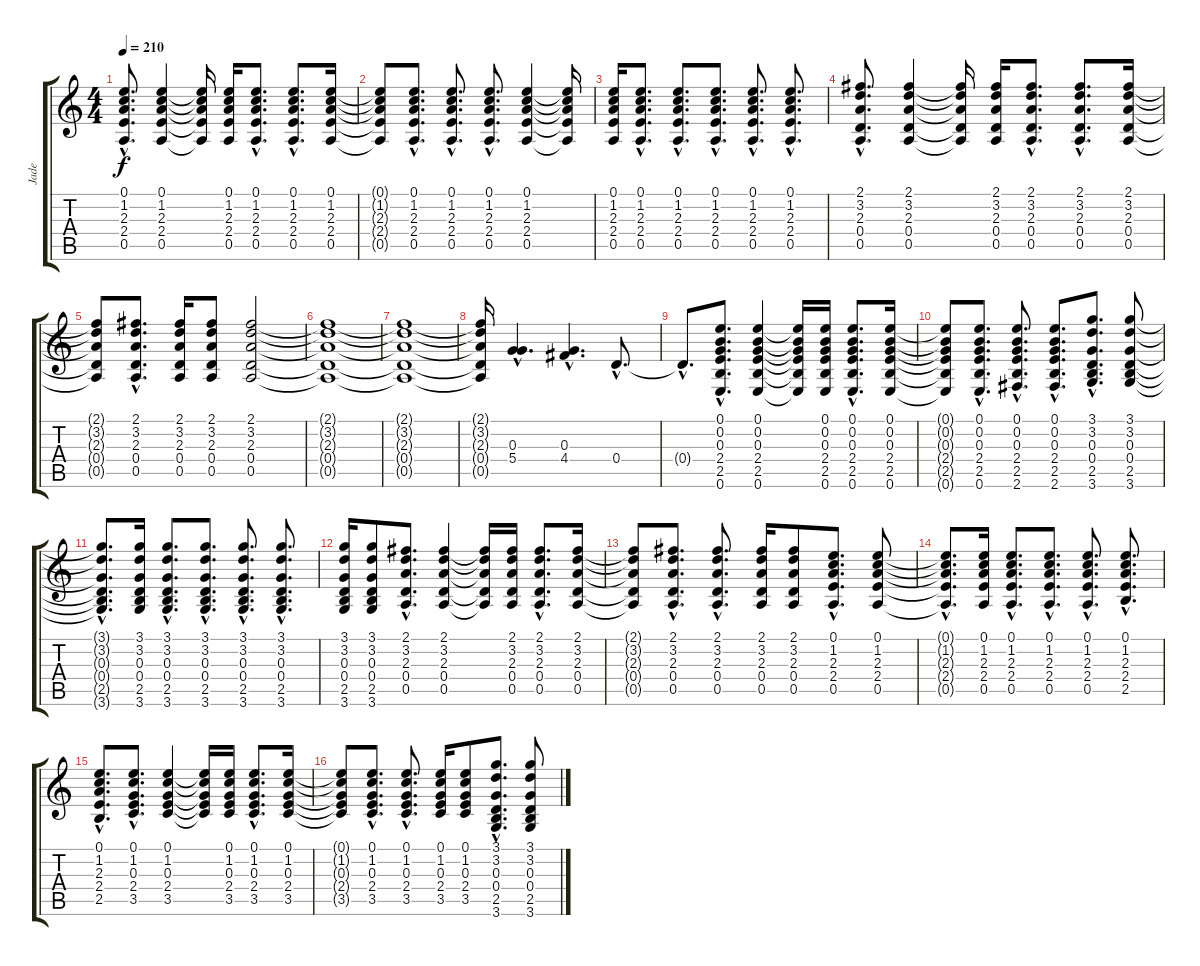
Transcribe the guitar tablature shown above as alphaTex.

\track ("Jade" "Jade") {instrument electricguitarclean}
\staff {score tabs}
\tuning (E4 B3 G3 D3 A2 E2) {hide}
\ts (4 4)
\tempo 210
\clef g2
\ks c
(0.1{hac} 1.2{hac} 2.3{hac} 2.4{hac} 0.5{hac}).8{d dy f} (0.1 1.2 2.3 2.4 0.5).4 (0.1{t} 1.2{t} 2.3{t} 2.4{t} 0.5{t}).16 (0.1 1.2 2.3 2.4 0.5).16 (0.1{hac} 1.2{hac} 2.3{hac} 2.4{hac} 0.5{hac}).8{d} (0.1{hac} 1.2{hac} 2.3{hac} 2.4{hac} 0.5{hac}).8{d} (0.1 1.2 2.3 2.4 0.5).16 |
(0.1{t} 1.2{t} 2.3{t} 2.4{t} 0.5{t}).8 (0.1{hac} 1.2{hac} 2.3{hac} 2.4{hac} 0.5{hac}).8{d} (0.1{hac} 1.2{hac} 2.3{hac} 2.4{hac} 0.5{hac}).8{d} (0.1{hac} 1.2{hac} 2.3{hac} 2.4{hac} 0.5{hac}).8{d} (0.1 1.2 2.3 2.4 0.5).4 (0.1{t} 1.2{t} 2.3{t} 2.4{t} 0.5{t}).16 |
(0.1 1.2 2.3 2.4 0.5).16 (0.1{hac} 1.2{hac} 2.3{hac} 2.4{hac} 0.5{hac}).8{d} (0.1{hac} 1.2{hac} 2.3{hac} 2.4{hac} 0.5{hac}).8{d} (0.1{hac} 1.2{hac} 2.3{hac} 2.4{hac} 0.5{hac}).8{d} (0.1{hac} 1.2{hac} 2.3{hac} 2.4{hac} 0.5{hac}).8{d} (0.1{hac} 1.2{hac} 2.3{hac} 2.4{hac} 0.5{hac}).8{d} |
(2.1{hac} 3.2{hac} 2.3{hac} 0.4{hac} 0.5{hac}).8{d} (2.1 3.2 2.3 0.4 0.5).4 (2.1{t} 3.2{t} 2.3{t} 0.4{t} 0.5{t}).16 (2.1 3.2 2.3 0.4 0.5).16 (2.1{hac} 3.2{hac} 2.3{hac} 0.4{hac} 0.5{hac}).8{d} (2.1{hac} 3.2{hac} 2.3{hac} 0.4{hac} 0.5{hac}).8{d} (2.1 3.2 2.3 0.4 0.5).16 |
(2.1{t} 3.2{t} 2.3{t} 0.4{t} 0.5{t}).8 (2.1{hac} 3.2{hac} 2.3{hac} 0.4{hac} 0.5{hac}).8{d} (2.1 3.2 2.3 0.4 0.5).16 (2.1 3.2 2.3 0.4 0.5).8 (2.1 3.2 2.3 0.4 0.5).2 |
(2.1{t} 3.2{t} 2.3{t} 0.4{t} 0.5{t}).1 |
(2.1{t} 3.2{t} 2.3{t} 0.4{t} 0.5{t}).1 |
(2.1{t} 3.2{t} 2.3{t} 0.4{t} 0.5{t}).16 (0.3{hac} 5.4{hac}).4{d} (0.3{hac} 4.4{hac}).4{d} 0.4{hac}.8{d} |
0.4{hac t}.8{d} (0.1{hac} 0.2{hac} 0.3{hac} 2.4{hac} 2.5{hac} 0.6{hac}).8{d} (0.1 0.2 0.3 2.4 2.5 0.6).4 (0.1{t} 0.2{t} 0.3{t} 2.4{t} 2.5{t} 0.6{t}).16 (0.1 0.2 0.3 2.4 2.5 0.6).16 (0.1{hac} 0.2{hac} 0.3{hac} 2.4{hac} 2.5{hac} 0.6{hac}).8{d} (0.1 0.2 0.3 2.4 2.5 0.6).16 |
(0.1{t} 0.2{t} 0.3{t} 2.4{t} 2.5{t} 0.6{t}).8 (0.1{hac} 0.2{hac} 0.3{hac} 2.4{hac} 2.5{hac} 0.6{hac}).8{d} (0.1{hac} 0.2{hac} 0.3{hac} 2.4{hac} 2.5{hac} 2.6{hac}).8{d} (0.1{hac} 0.2{hac} 0.3{hac} 2.4{hac} 2.5{hac} 2.6{hac}).8{d} (3.1{hac} 3.2{hac} 0.3{hac} 0.4{hac} 2.5{hac} 3.6{hac}).8{d} (3.1 3.2 0.3 0.4 2.5 3.6).8 |
(3.1{hac t} 3.2{hac t} 0.3{hac t} 0.4{hac t} 2.5{hac t} 3.6{hac t}).8{d} (3.1 3.2 0.3 0.4 2.5 3.6).16 (3.1{hac} 3.2{hac} 0.3{hac} 0.4{hac} 2.5{hac} 3.6{hac}).8{d} (3.1{hac} 3.2{hac} 0.3{hac} 0.4{hac} 2.5{hac} 3.6{hac}).8{d} (3.1{hac} 3.2{hac} 0.3{hac} 0.4{hac} 2.5{hac} 3.6{hac}).8{d} (3.1{hac} 3.2{hac} 0.3{hac} 0.4{hac} 2.5{hac} 3.6{hac}).8{d} |
(3.1 3.2 0.3 0.4 2.5 3.6).16 (3.1 3.2 0.3 0.4 2.5 3.6).8 (2.1{hac} 3.2{hac} 2.3{hac} 0.4{hac} 0.5{hac}).8{d} (2.1 3.2 2.3 0.4 0.5).4 (2.1{t} 3.2{t} 2.3{t} 0.4{t} 0.5{t}).16 (2.1 3.2 2.3 0.4 0.5).16 (2.1{hac} 3.2{hac} 2.3{hac} 0.4{hac} 0.5{hac}).8{d} (2.1 3.2 2.3 0.4 0.5).16 |
(2.1{t} 3.2{t} 2.3{t} 0.4{t} 0.5{t}).8 (2.1{hac} 3.2{hac} 2.3{hac} 0.4{hac} 0.5{hac}).8{d} (2.1{hac} 3.2{hac} 2.3{hac} 0.4{hac} 0.5{hac}).8{d} (2.1 3.2 2.3 0.4 0.5).16 (2.1 3.2 2.3 0.4 0.5).8 (0.1{hac} 1.2{hac} 2.3{hac} 2.4{hac} 0.5{hac}).8{d} (0.1 1.2 2.3 2.4 0.5).8 |
(0.1{hac t} 1.2{hac t} 2.3{hac t} 2.4{hac t} 0.5{hac t}).8{d} (0.1 1.2 2.3 2.4 0.5).16 (0.1{hac} 1.2{hac} 2.3{hac} 2.4{hac} 0.5{hac}).8{d} (0.1{hac} 1.2{hac} 2.3{hac} 2.4{hac} 0.5{hac}).8{d} (0.1{hac} 1.2{hac} 2.3{hac} 2.4{hac} 0.5{hac}).8{d} (0.1{hac} 1.2{hac} 2.3{hac} 2.4{hac} 2.5{hac}).8{d} |
(0.1{hac} 1.2{hac} 2.3{hac} 2.4{hac} 2.5{hac}).8{d} (0.1{hac} 1.2{hac} 0.3{hac} 2.4{hac} 3.5{hac}).8{d} (0.1 1.2 0.3 2.4 3.5).4 (0.1{t} 1.2{t} 0.3{t} 2.4{t} 3.5{t}).16 (0.1 1.2 0.3 2.4 3.5).16 (0.1{hac} 1.2{hac} 0.3{hac} 2.4{hac} 3.5{hac}).8{d} (0.1 1.2 0.3 2.4 3.5).16 |
(0.1{t} 1.2{t} 0.3{t} 2.4{t} 3.5{t}).8 (0.1{hac} 1.2{hac} 0.3{hac} 2.4{hac} 3.5{hac}).8{d} (0.1{hac} 1.2{hac} 0.3{hac} 2.4{hac} 3.5{hac}).8{d} (0.1 1.2 0.3 2.4 3.5).16 (0.1 1.2 0.3 2.4 3.5).8 (3.1{hac} 3.2{hac} 0.3{hac} 0.4{hac} 2.5{hac} 3.6{hac}).8{d} (3.1 3.2 0.3 0.4 2.5 3.6).8
